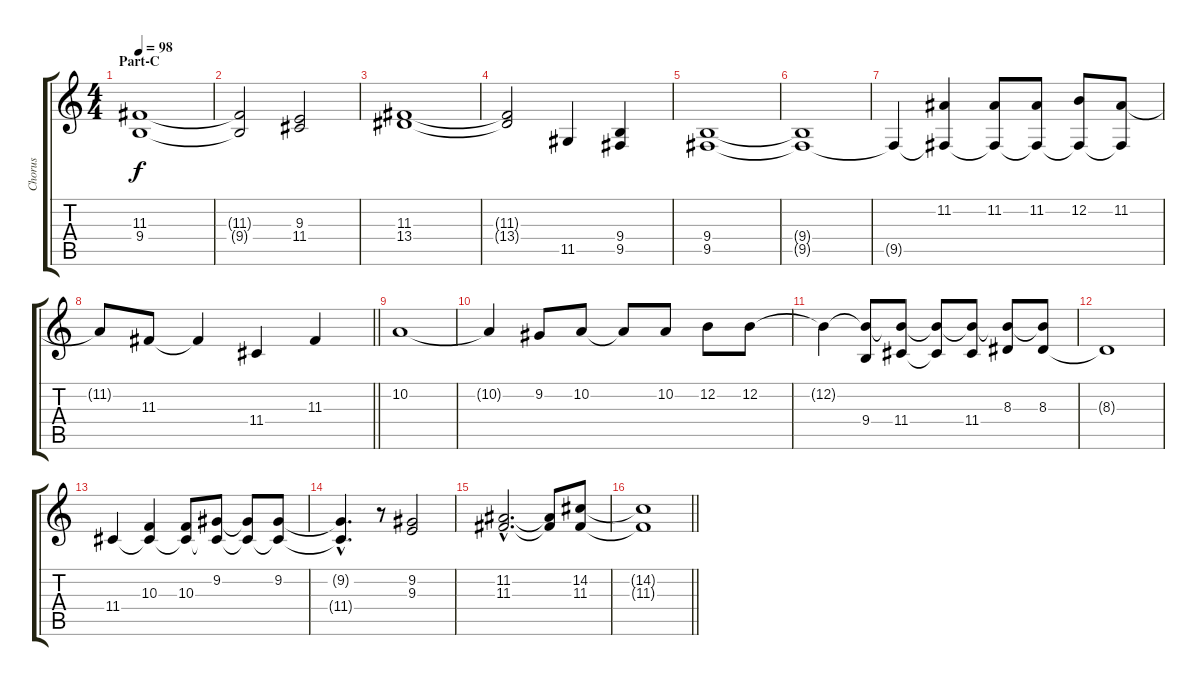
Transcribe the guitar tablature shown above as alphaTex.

\track ("Chorus" "Chorus") {instrument cello}
\staff {score tabs}
\tuning (E4 B3 G3 D3 A2 E2) {hide}
\ts (4 4)
\section ("" "Part-C")
\tempo 98
\clef g2
\ks c
(11.3 9.4).1{dy f} |
(11.3{t} 9.4{t}).2 (9.3 11.4).2 |
(11.3 13.4).1 |
(11.3{t} 13.4{t}).2 11.5.4 (9.4 9.5).4 |
(9.4 9.5).1 |
(9.4{t} 9.5{t}).1 |
9.5{t}.4 (11.2 9.5{t}).4 (11.2 9.5{t}).8 (11.2 9.5{t}).8 (12.2 9.5{t}).8 (11.2 9.5{t}).8 |
\barLineRight lightlight
11.2{t}.8 11.3.8 11.3{t}.4 11.4.4 11.3.4 |
10.2.1 |
10.2{t}.4 9.2.8 10.2.8 10.2{t}.8 10.2.8 12.2.8 12.2.8 |
12.2{t}.4 (12.2{t} 9.4).8 (12.2{t} 11.4).8 (12.2{t} 11.4{t}).8 (12.2{t} 11.4).8 (12.2{t} 8.3).8 (12.2{t} 8.3).8 |
8.3{t}.1 |
11.4.4 (10.3 11.4{t}).4 (10.3 11.4{t}).8 (9.2 11.4{t}).8 (9.2{t} 11.4{t}).8 (9.2 11.4{t}).8 |
(9.2{hac t} 11.4{hac t}).4{d} r.8 (9.2 9.3).2 |
(11.2{hac} 11.3{hac}).2{d} (11.2{t} 11.3{t}).8 (14.2 11.3).8 |
\barLineRight lightlight
(14.2{t} 11.3{t}).1
